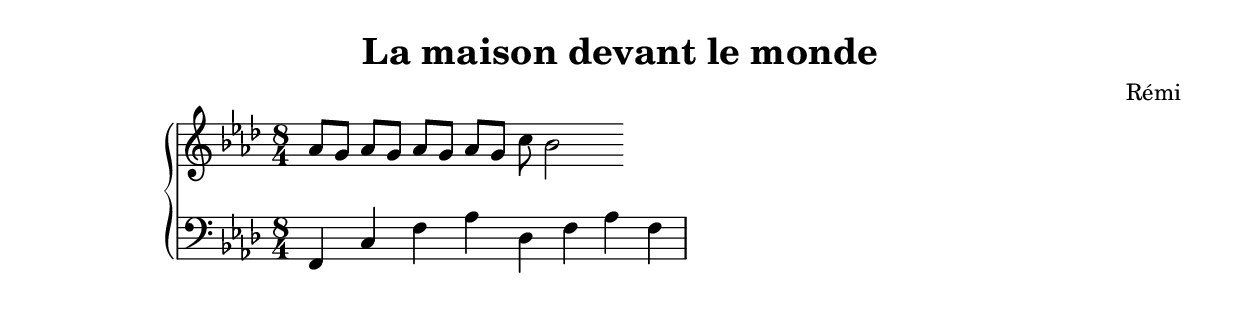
\header {
    title = "La maison devant le monde"
    composer = "Rémi"
    %piece = "Prélude."
  }

upper = \relative c'' {
  \clef treble
  \key f \minor
  \time 8/4

  %aes8 g8 aes8 g8 aes8 g8 aes8 g8 c8 bes2
  aes8 g8 aes8 g8 aes8 g8 aes8 g8 c8 bes2


}

lower = \relative c {
  \clef bass
  \key f \minor
  \time 8/4

  f,4 c'4 f4 aes4 des,4 f4 aes4 f4

}


\score {
  \new PianoStaff <<
    %\set PianoStaff.instrumentName = #"Piano  "
    \new Staff = "upper" \upper
    \new Staff = "lower" \lower
  >>
  \layout {
  indent = 2\cm
  \context {
    \StaffGroup
    \override StaffGrouper.staff-staff-spacing.basic-distance = #8
  }
  \context {
    \Voice
    \override TextScript.padding = #1
    \override Glissando.thickness = #3
  }
}
  \midi { }
}